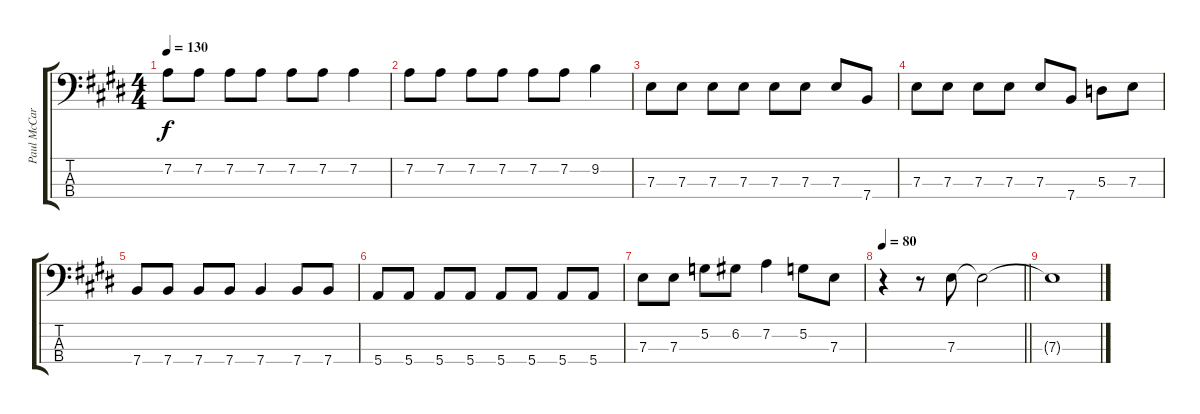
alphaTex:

\track ("Paul McCartney Bass" "Paul McCar") {instrument electricbassfinger}
\staff {score tabs}
\tuning (G2 D2 A1 E1) {hide}
\ts (4 4)
\tempo 130
\clef f4
\ks e
7.2.8{dy f} 7.2.8 7.2.8 7.2.8 7.2.8 7.2.8 7.2.4 |
7.2.8 7.2.8 7.2.8 7.2.8 7.2.8 7.2.8 9.2.4 |
7.3.8 7.3.8 7.3.8 7.3.8 7.3.8 7.3.8 7.3.8 7.4.8 |
7.3.8 7.3.8 7.3.8 7.3.8 7.3.8 7.4.8 5.3.8 7.3.8 |
7.4.8 7.4.8 7.4.8 7.4.8 7.4.4 7.4.8 7.4.8 |
5.4.8 5.4.8 5.4.8 5.4.8 5.4.8 5.4.8 5.4.8 5.4.8 |
7.3.8 7.3.8 5.2.8 6.2.8 7.2.4 5.2.8 7.3.8 |
\tempo 80
\barLineRight lightlight
r.4 r.8 7.3.8 7.3{t}.2 |
7.3{t}.1
